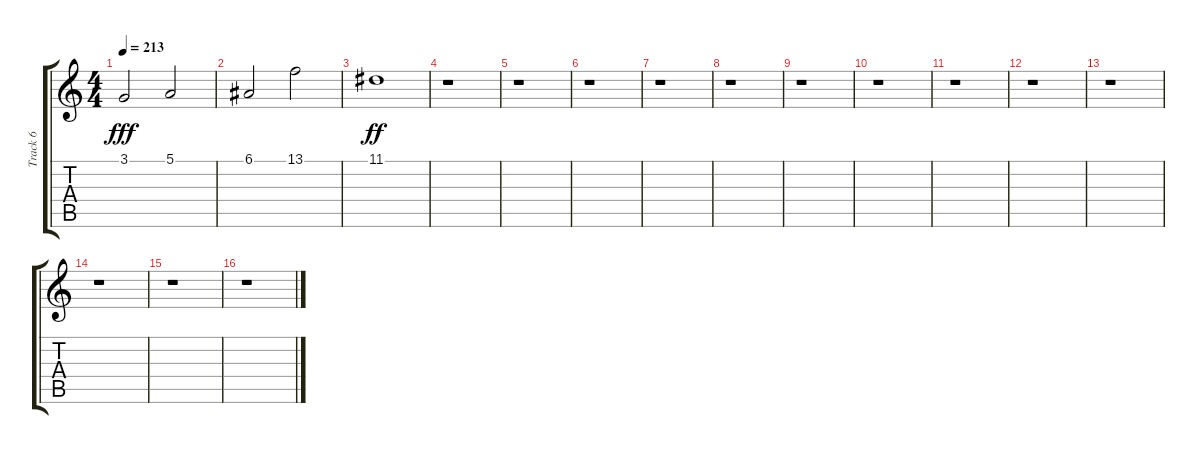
\track ("Track 6" "Track 6") {instrument voiceoohs}
\staff {score tabs}
\tuning (E4 B3 G3 D3 A2 E2) {hide}
\ts (4 4)
\tempo 213
\clef g2
\ks c
3.1.2{dy fff} 5.1.2 |
6.1.2 13.1.2 |
11.1.1{dy ff} |
r.1 |
r.1 |
r.1 |
r.1 |
r.1 |
r.1 |
r.1 |
r.1 |
r.1 |
r.1 |
r.1 |
r.1 |
r.1
